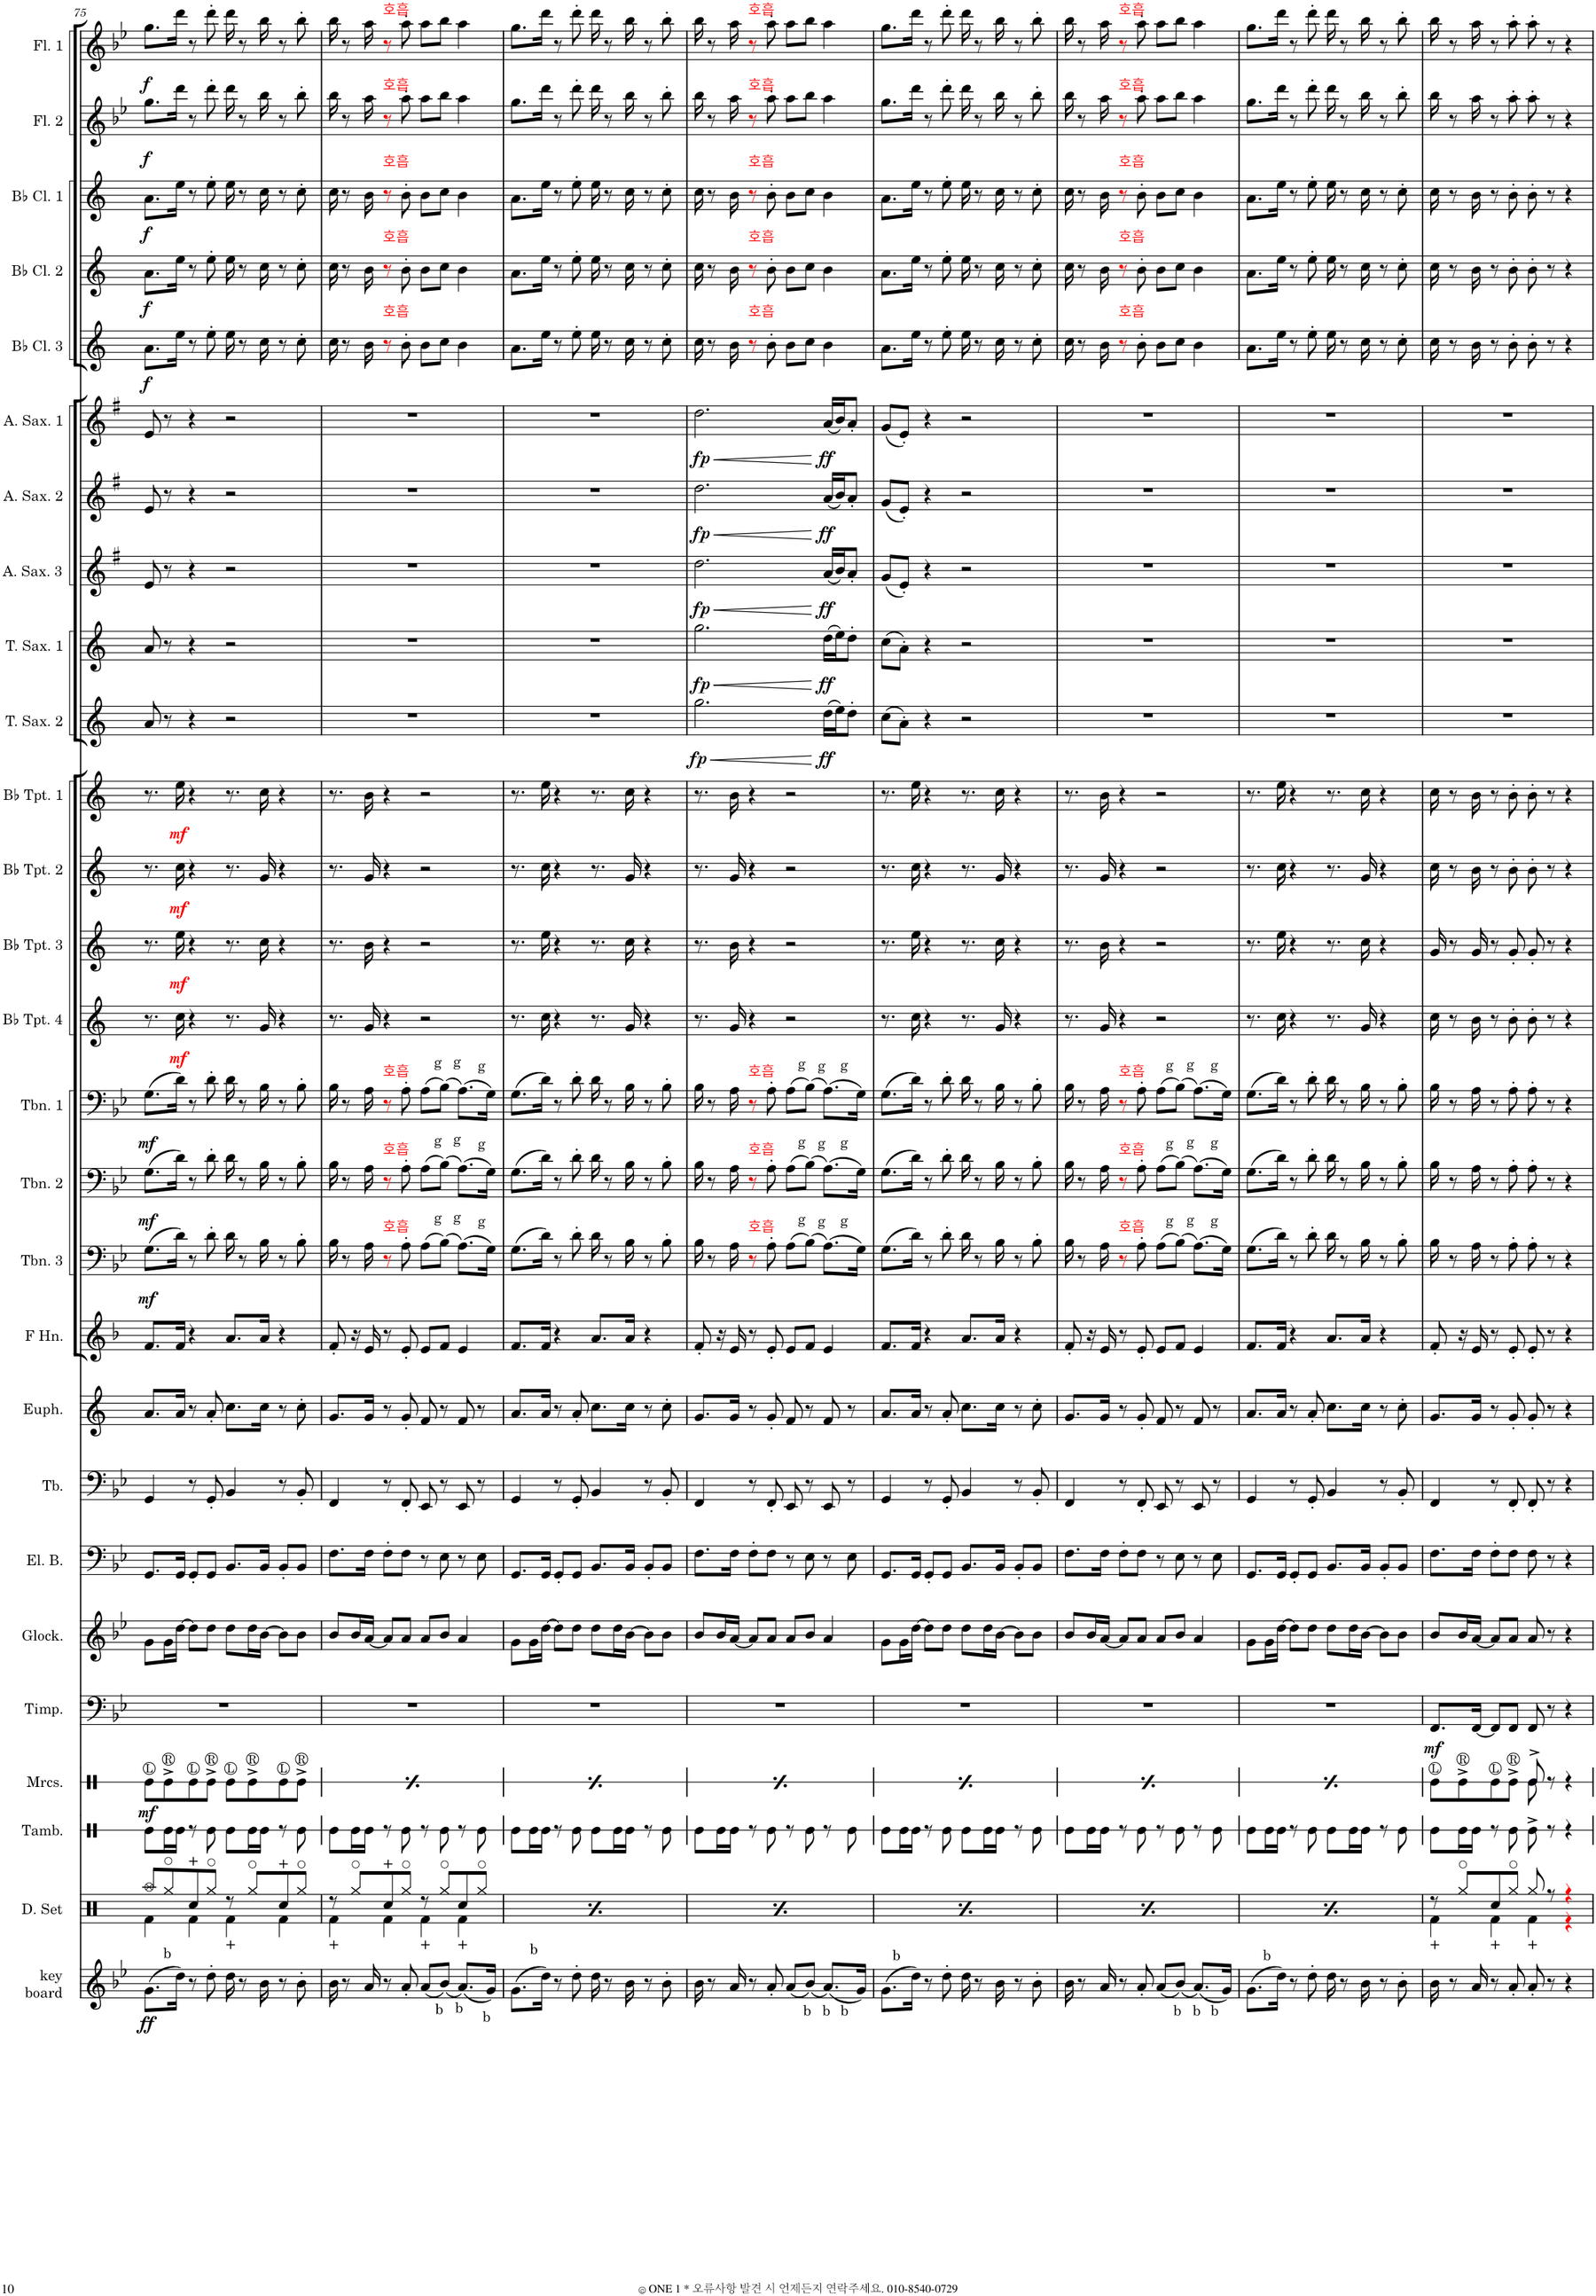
**kern	**dynam	**kern	**kern	**kern	**dynam	**kern	**dynam	**kern	**kern	**kern	**kern	**kern	**kern	**kern	**dynam	**kern	**dynam	**kern	**dynam	**kern	**dynam	**kern	**dynam	**kern	**dynam	**kern	**dynam	**kern	**dynam	**kern	**dynam	**kern	**dynam	**kern	**dynam	**kern	**dynam	**kern	**dynam	**kern	**dynam	**kern	**dynam	**kern	**dynam	**kern	**dynam
*part28	*part28	*part27	*part26	*part25	*part25	*part24	*part24	*part23	*part22	*part21	*part20	*part19	*part18	*part17	*part17	*part16	*part16	*part15	*part15	*part14	*part14	*part13	*part13	*part12	*part12	*part11	*part11	*part10	*part10	*part9	*part9	*part8	*part8	*part7	*part7	*part6	*part6	*part5	*part5	*part4	*part4	*part3	*part3	*part2	*part2	*part1	*part1
*staff28	*staff28	*staff27	*staff26	*staff25	*staff25	*staff24	*staff24	*staff23	*staff22	*staff21	*staff20	*staff19	*staff18	*staff17	*staff17	*staff16	*staff16	*staff15	*staff15	*staff14	*staff14	*staff13	*staff13	*staff12	*staff12	*staff11	*staff11	*staff10	*staff10	*staff9	*staff9	*staff8	*staff8	*staff7	*staff7	*staff6	*staff6	*staff5	*staff5	*staff4	*staff4	*staff3	*staff3	*staff2	*staff2	*staff1	*staff1
*I"키보드 (Synth.&amp; strings)	*	*I"드럼세트	*I"탬버린	*I"마라카스	*	*I"팀파니(in F,G,D)	*	*I"글로켄슈필	*I"베이스(타브)	*I"일렉트릭 베이스	*I"튜바 (표준기보)	*I"유포늄	*I"F 호른	*I"트롬본 3	*	*I"트롬본  2	*	*I"트롬본  1	*	*I"Bb 트럼펫 4	*	*I"Bb 트럼펫 3	*	*I"Bb 트럼펫 2	*	*I"Bb 트럼펫 1	*	*I"테너 색소폰 2	*	*I"테너 색소폰 1	*	*I"알토 색소폰 3	*	*I"알토 색소폰 2	*	*I"알토 색소폰 1	*	*I"Bb 클라리넷 3	*	*I"Bb 클라리넷 2	*	*I"Bb 클라리넷 1	*	*I"플루트 2	*	*I"플루트 1	*
!!LO:PB:g=z
*clefG2	*	*clefX	*clefX	*clefX	*	*clefF4	*	*clefG2	*	*clefF4	*clefF4	*clefG2	*clefG2	*clefF4	*	*clefF4	*	*clefF4	*	*clefG2	*	*clefG2	*	*clefG2	*	*clefG2	*	*clefG2	*	*clefG2	*	*clefG2	*	*clefG2	*	*clefG2	*	*clefG2	*	*clefG2	*	*clefG2	*	*clefG2	*	*clefG2	*
*	*	*	*	*	*	*	*	*Trd-14c-24	*Trd7c12	*Trd7c12	*	*Trd8c14	*Trd4c7	*	*	*	*	*	*	*Trd1c2	*	*Trd1c2	*	*Trd1c2	*	*Trd1c2	*	*Trd8c14	*	*Trd8c14	*	*Trd5c9	*	*Trd5c9	*	*Trd5c9	*	*Trd1c2	*	*Trd1c2	*	*Trd1c2	*	*	*	*	*
*k[b-e-]	*	*k[b-e-]	*k[]	*k[]	*	*k[b-e-]	*	*k[b-e-]	*k[b-e-]	*k[b-e-]	*k[b-e-]	*k[]	*k[b-]	*k[b-e-]	*	*k[b-e-]	*	*k[b-e-]	*	*k[]	*	*k[]	*	*k[]	*	*k[]	*	*k[]	*	*k[]	*	*k[f#]	*	*k[f#]	*	*k[f#]	*	*k[]	*	*k[]	*	*k[]	*	*k[b-e-]	*	*k[b-e-]	*
*M4/4	*	*M4/4	*M4/4	*M4/4	*	*M4/4	*	*M4/4	*M4/4	*M4/4	*M4/4	*M4/4	*M4/4	*M4/4	*	*M4/4	*	*M4/4	*	*M4/4	*	*M4/4	*	*M4/4	*	*M4/4	*	*M4/4	*	*M4/4	*	*M4/4	*	*M4/4	*	*M4/4	*	*M4/4	*	*M4/4	*	*M4/4	*	*M4/4	*	*M4/4	*
=75	=75	=75	=75	=75	=75	=75	=75	=75	=75	=75	=75	=75	=75	=75	=75	=75	=75	=75	=75	=75	=75	=75	=75	=75	=75	=75	=75	=75	=75	=75	=75	=75	=75	=75	=75	=75	=75	=75	=75	=75	=75	=75	=75	=75	=75	=75	=75
*	*	*^	*	*	*	*	*	*	*	*	*	*	*	*	*	*	*	*	*	*	*	*	*	*	*	*	*	*	*	*	*	*	*	*	*	*	*	*	*	*	*	*	*	*	*	*	*
!LO:TX:a:t=b	!	!	!	!	!	!	!	!	!	!	!	!	!	!	!	!	!	!	!	!	!	!	!	!	!	!	!	!	!	!	!	!	!	!	!	!	!	!	!	!	!	!	!	!	!	!	!	!
!	!LO:DY:b	!	!	!	!	!LO:DY:b	!	!	!	!	!	!	!	!	!	!LO:DY:b	!	!LO:DY:b	!	!LO:DY:b	!	!	!	!	!	!	!	!	!	!	!	!	!	!	!	!	!	!	!	!LO:DY:b	!	!LO:DY:b	!	!LO:DY:b	!	!LO:DY:b	!	!LO:DY:b
(8.g\L	ff	8Raa/L	4Rf\	8Re\L	8Re\L	mf	1r	.	8g\L	8.GG\L	8.GG/L	4GG/	8.a/L	8.f/L	(8.G\L	mf	(8.G\L	mf	(8.G\L	mf	8.r	.	8.r	.	8.r	.	8.r	.	8a/	.	8a/	.	8e/	.	8e/	.	8e/	.	8.a\L	f	8.a\L	f	8.a\L	f	8.gg\L	f	8.gg\L	f
.	.	8Rgg/	.	16Re\L	8Re^\	.	.	.	16g\L	.	.	.	.	.	.	.	.	.	.	.	.	.	.	.	.	.	.	.	8r	.	8r	.	8r	.	8r	.	8r	.	.	.	.	.	.	.	.	.	.	.
!	!	!	!	!	!	!	!	!	!	!	!	!	!	!	!	!	!	!	!	!	!	!LO:DY:b	!	!LO:DY:b	!	!LO:DY:b	!	!LO:DY:b	!	!	!	!	!	!	!	!	!	!	!	!	!	!	!	!	!	!	!	!
16dd\Jk)	.	.	.	16Re\JJ	.	.	.	.	[16dd\JJ	16GG\Jk	16GG/Jk	.	16a/Jk	16f/Jk	16d\Jk)	.	16d\Jk)	.	16d\Jk)	.	16cc\	mf	16ee\	mf	16cc\	mf	16ee\	mf	.	.	.	.	.	.	.	.	.	.	16ee\Jk	.	16ee\Jk	.	16ee\Jk	.	16ddd\Jk	.	16ddd\Jk	.
8r	.	8Rcc/	4Rf\	8r	8Re\	.	.	.	8dd\L]	8GG'\L	8GG'/L	8r	8r	4r	8r	.	8r	.	8r	.	4r	.	4r	.	4r	.	4r	.	4r	.	4r	.	4r	.	4r	.	4r	.	8r	.	8r	.	8r	.	8r	.	8r	.
8dd'\	.	8Rgg/J	.	8Re\	8Re^\J	.	.	.	8dd\J	8GG\J	8GG/J	8GG'/	8a'/	.	8d'\	.	8d'\	.	8d'\	.	.	.	.	.	.	.	.	.	.	.	.	.	.	.	.	.	.	.	8ee'\	.	8ee'\	.	8ee'\	.	8ddd'\	.	8ddd'\	.
16dd\	.	8r	4Rf\	8Re\L	8Re\L	.	.	.	8dd\L	8.BB-\L	8.BB-/L	4BB-/	8.cc\L	8.a/L	16d\	.	16d\	.	16d\	.	8.r	.	8.r	.	8.r	.	8.r	.	2r	.	2r	.	2r	.	2r	.	2r	.	16ee\	.	16ee\	.	16ee\	.	16ddd\	.	16ddd\	.
8r	.	.	.	.	.	.	.	.	.	.	.	.	.	.	8r	.	8r	.	8r	.	.	.	.	.	.	.	.	.	.	.	.	.	.	.	.	.	.	.	8r	.	8r	.	8r	.	8r	.	8r	.
.	.	8Rgg/L	.	16Re\L	8Re^\	.	.	.	16dd\L	.	.	.	.	.	.	.	.	.	.	.	.	.	.	.	.	.	.	.	.	.	.	.	.	.	.	.	.	.	.	.	.	.	.	.	.	.	.	.
16b-\	.	.	.	16Re\JJ	.	.	.	.	[16b-\JJ	16BB-\Jk	16BB-/Jk	.	16cc\Jk	16a/Jk	16B-\	.	16B-\	.	16B-\	.	16g/	.	16cc\	.	16g/	.	16cc\	.	.	.	.	.	.	.	.	.	.	.	16cc\	.	16cc\	.	16cc\	.	16bb-\	.	16bb-\	.
8r	.	8Rcc/	4Rf\	8r	8Re\	.	.	.	8b-\L]	8BB-'\L	8BB-'/L	8r	8r	4r	8r	.	8r	.	8r	.	4r	.	4r	.	4r	.	4r	.	.	.	.	.	.	.	.	.	.	.	8r	.	8r	.	8r	.	8r	.	8r	.
8b-'\	.	8Rgg/J	.	8Re\	8Re^\J	.	.	.	8b-\J	8BB-\J	8BB-/J	8BB-'/	8cc'\	.	8B-'\	.	8B-'\	.	8B-'\	.	.	.	.	.	.	.	.	.	.	.	.	.	.	.	.	.	.	.	8cc'\	.	8cc'\	.	8cc'\	.	8bb-'\	.	8bb-'\	.
=76	=76	=76	=76	=76	=76	=76	=76	=76	=76	=76	=76	=76	=76	=76	=76	=76	=76	=76	=76	=76	=76	=76	=76	=76	=76	=76	=76	=76	=76	=76	=76	=76	=76	=76	=76	=76	=76	=76	=76	=76	=76	=76	=76	=76	=76	=76	=76	=76
!	!	!	!	!	!	!LO:DY:b	!	!	!	!	!	!	!	!	!	!	!	!	!	!	!	!	!	!	!	!	!	!	!	!	!	!	!	!	!	!	!	!	!	!	!	!	!	!	!	!	!	!
16b-\	.	8r	4Rf\	8Re\L	8Re\L	mf	1r	.	8b-/L	8.F\L	8.F\L	4FF/	8.g/L	8f'/	16B-\	.	16B-\	.	16B-\	.	8.r	.	8.r	.	8.r	.	8.r	.	1r	.	1r	.	1r	.	1r	.	1r	.	16cc\	.	16cc\	.	16cc\	.	16bb-\	.	16bb-\	.
8r	.	.	.	.	.	.	.	.	.	.	.	.	.	.	8r	.	8r	.	8r	.	.	.	.	.	.	.	.	.	.	.	.	.	.	.	.	.	.	.	8r	.	8r	.	8r	.	8r	.	8r	.
.	.	8Rgg/L	.	16Re\L	8Re^\	.	.	.	16b-/L	.	.	.	.	16r	.	.	.	.	.	.	.	.	.	.	.	.	.	.	.	.	.	.	.	.	.	.	.	.	.	.	.	.	.	.	.	.	.	.
16a/	.	.	.	16Re\JJ	.	.	.	.	[16a/JJ	16F\Jk	16F\Jk	.	16g/Jk	16e/	16A\	.	16A\	.	16A\	.	16g/	.	16b\	.	16g/	.	16b\	.	.	.	.	.	.	.	.	.	.	.	16b\	.	16b\	.	16b\	.	16aa\	.	16aa\	.
!	!	!	!	!	!	!	!	!	!	!	!	!	!	!	!	!	!	!	!	!	!	!	!	!	!	!	!	!	!	!	!	!	!	!	!	!	!	!	!	!	!	!	!	!	!	!	!LO:TX:a:color=#FF0000:t=호흡	!
!	!	!	!	!	!	!	!	!	!	!	!	!	!	!	!	!	!	!	!	!	!	!	!	!	!	!	!	!	!	!	!	!	!	!	!	!	!	!	!	!	!	!	!	!	!LO:TX:a:color=#FF0000:t=호흡	!	!	!
!	!	!	!	!	!	!	!	!	!	!	!	!	!	!	!	!	!	!	!	!	!	!	!	!	!	!	!	!	!	!	!	!	!	!	!	!	!	!	!	!	!	!	!LO:TX:a:color=#FF0000:t=호흡	!	!	!	!	!
!	!	!	!	!	!	!	!	!	!	!	!	!	!	!	!	!	!	!	!	!	!	!	!	!	!	!	!	!	!	!	!	!	!	!	!	!	!	!	!	!	!LO:TX:a:color=#FF0000:t=호흡	!	!	!	!	!	!	!
!	!	!	!	!	!	!	!	!	!	!	!	!	!	!	!	!	!	!	!	!	!	!	!	!	!	!	!	!	!	!	!	!	!	!	!	!	!	!	!LO:TX:a:color=#FF0000:t=호흡	!	!	!	!	!	!	!	!	!
!	!	!	!	!	!	!	!	!	!	!	!	!	!	!	!	!	!	!	!LO:TX:a:color=#FF0000:t=호흡	!	!	!	!	!	!	!	!	!	!	!	!	!	!	!	!	!	!	!	!	!	!	!	!	!	!	!	!	!
!	!	!	!	!	!	!	!	!	!	!	!	!	!	!	!	!	!LO:TX:a:color=#FF0000:t=호흡	!	!	!	!	!	!	!	!	!	!	!	!	!	!	!	!	!	!	!	!	!	!	!	!	!	!	!	!	!	!	!
!	!	!	!	!	!	!	!	!	!	!	!	!	!	!	!LO:TX:a:color=#FF0000:t=호흡	!	!	!	!	!	!	!	!	!	!	!	!	!	!	!	!	!	!	!	!	!	!	!	!	!	!	!	!	!	!	!	!	!
8r	.	8Rcc/	4Rf\	8r	8Re\	.	.	.	8a/L]	8F'\L	8F'\L	8r	8r	8r	8r	.	8r	.	8r	.	4r	.	4r	.	4r	.	4r	.	.	.	.	.	.	.	.	.	.	.	8r	.	8r	.	8r	.	8r	.	8r	.
8a'/	.	8Rgg/J	.	8Re\	8Re^\J	.	.	.	8a/J	8F\J	8F\J	8FF'/	8g'/	8e'/	8A'\	.	8A'\	.	8A'\	.	.	.	.	.	.	.	.	.	.	.	.	.	.	.	.	.	.	.	8b'\	.	8b'\	.	8b'\	.	8aa'\	.	8aa'\	.
!	!	!	!	!	!	!	!	!	!	!	!	!	!	!	!	!	!	!	!LO:TX:a:t=g	!	!	!	!	!	!	!	!	!	!	!	!	!	!	!	!	!	!	!	!	!	!	!	!	!	!	!	!	!
!	!	!	!	!	!	!	!	!	!	!	!	!	!	!	!	!	!LO:TX:a:t=g	!	!	!	!	!	!	!	!	!	!	!	!	!	!	!	!	!	!	!	!	!	!	!	!	!	!	!	!	!	!	!
!	!	!	!	!	!	!	!	!	!	!	!	!	!	!	!LO:TX:a:t=g	!	!	!	!	!	!	!	!	!	!	!	!	!	!	!	!	!	!	!	!	!	!	!	!	!	!	!	!	!	!	!	!	!
!LO:TX:b:t=b	!	!	!	!	!	!	!	!	!	!	!	!	!	!	!	!	!	!	!	!	!	!	!	!	!	!	!	!	!	!	!	!	!	!	!	!	!	!	!	!	!	!	!	!	!	!	!	!
(8a/L	.	8r	4Rf\	8r	8Re\L	.	.	.	8a/L	8r	8r	8EE-/	8f/	8e/L	(8A\L	.	(8A\L	.	(8A\L	.	2r	.	2r	.	2r	.	2r	.	.	.	.	.	.	.	.	.	.	.	8b\L	.	8b\L	.	8b\L	.	8aa\L	.	8aa\L	.
!	!	!	!	!	!	!	!	!	!	!	!	!	!	!	!	!	!	!	!LO:TX:a:t=g	!	!	!	!	!	!	!	!	!	!	!	!	!	!	!	!	!	!	!	!	!	!	!	!	!	!	!	!	!
!	!	!	!	!	!	!	!	!	!	!	!	!	!	!	!	!	!LO:TX:a:t=g	!	!	!	!	!	!	!	!	!	!	!	!	!	!	!	!	!	!	!	!	!	!	!	!	!	!	!	!	!	!	!
!	!	!	!	!	!	!	!	!	!	!	!	!	!	!	!LO:TX:a:t=g	!	!	!	!	!	!	!	!	!	!	!	!	!	!	!	!	!	!	!	!	!	!	!	!	!	!	!	!	!	!	!	!	!
!LO:TX:b:t=b	!	!	!	!	!	!	!	!	!	!	!	!	!	!	!	!	!	!	!	!	!	!	!	!	!	!	!	!	!	!	!	!	!	!	!	!	!	!	!	!	!	!	!	!	!	!	!	!
(8b-/J)	.	8Rgg/L	.	8Re\	8Re^\	.	.	.	8b-/J	8E-	8E-\	8r	8r	8f/J	(8B-\J)	.	(8B-\J)	.	(8B-\J)	.	.	.	.	.	.	.	.	.	.	.	.	.	.	.	.	.	.	.	8cc\J	.	8cc\J	.	8cc\J	.	8bb-\J	.	8bb-\J	.
!	!	!	!	!	!	!	!	!	!	!	!	!	!	!	!	!	!	!	!LO:TX:a:t=g	!	!	!	!	!	!	!	!	!	!	!	!	!	!	!	!	!	!	!	!	!	!	!	!	!	!	!	!	!
!	!	!	!	!	!	!	!	!	!	!	!	!	!	!	!	!	!LO:TX:a:t=g	!	!	!	!	!	!	!	!	!	!	!	!	!	!	!	!	!	!	!	!	!	!	!	!	!	!	!	!	!	!	!
!	!	!	!	!	!	!	!	!	!	!	!	!	!	!	!LO:TX:a:t=g	!	!	!	!	!	!	!	!	!	!	!	!	!	!	!	!	!	!	!	!	!	!	!	!	!	!	!	!	!	!	!	!	!
!LO:TX:b:t=b	!	!	!	!	!	!	!	!	!	!	!	!	!	!	!	!	!	!	!	!	!	!	!	!	!	!	!	!	!	!	!	!	!	!	!	!	!	!	!	!	!	!	!	!	!	!	!	!
(8.a/L)	.	8Rcc/	4Rf\	8r	8Re\	.	.	.	4a/	8r	8r	8EE-/	8f/	4e/	(8.A\L)	.	(8.A\L)	.	(8.A\L)	.	.	.	.	.	.	.	.	.	.	.	.	.	.	.	.	.	.	.	4b\	.	4b\	.	4b\	.	4aa\	.	4aa\	.
.	.	8Rgg/J	.	8Re\	8Re^\J	.	.	.	.	8E-	8E-\	8r	8r	.	.	.	.	.	.	.	.	.	.	.	.	.	.	.	.	.	.	.	.	.	.	.	.	.	.	.	.	.	.	.	.	.	.	.
16g/Jk)	.	.	.	.	.	.	.	.	.	.	.	.	.	.	16G\Jk)	.	16G\Jk)	.	16G\Jk)	.	.	.	.	.	.	.	.	.	.	.	.	.	.	.	.	.	.	.	.	.	.	.	.	.	.	.	.	.
=77	=77	=77	=77	=77	=77	=77	=77	=77	=77	=77	=77	=77	=77	=77	=77	=77	=77	=77	=77	=77	=77	=77	=77	=77	=77	=77	=77	=77	=77	=77	=77	=77	=77	=77	=77	=77	=77	=77	=77	=77	=77	=77	=77	=77	=77	=77	=77	=77
!LO:TX:a:t=b	!	!	!	!	!	!	!	!	!	!	!	!	!	!	!	!	!	!	!	!	!	!	!	!	!	!	!	!	!	!	!	!	!	!	!	!	!	!	!	!	!	!	!	!	!	!	!	!
!	!	!	!	!	!	!LO:DY:b	!	!	!	!	!	!	!	!	!	!	!	!	!	!	!	!	!	!	!	!	!	!	!	!	!	!	!	!	!	!	!	!	!	!	!	!	!	!	!	!	!	!
(8.g\L	.	8r	4Rf\	8Re\L	8Re\L	mf	1r	.	8g\L	8.GG\L	8.GG/L	4GG/	8.a/L	8.f/L	(8.G\L	.	(8.G\L	.	(8.G\L	.	8.r	.	8.r	.	8.r	.	8.r	.	1r	.	1r	.	1r	.	1r	.	1r	.	8.a\L	.	8.a\L	.	8.a\L	.	8.gg\L	.	8.gg\L	.
.	.	8Rgg/L	.	16Re\L	8Re^\	.	.	.	16g\L	.	.	.	.	.	.	.	.	.	.	.	.	.	.	.	.	.	.	.	.	.	.	.	.	.	.	.	.	.	.	.	.	.	.	.	.	.	.	.
16dd\Jk)	.	.	.	16Re\JJ	.	.	.	.	[16dd\JJ	16GG\Jk	16GG/Jk	.	16a/Jk	16f/Jk	16d\Jk)	.	16d\Jk)	.	16d\Jk)	.	16cc\	.	16ee\	.	16cc\	.	16ee\	.	.	.	.	.	.	.	.	.	.	.	16ee\Jk	.	16ee\Jk	.	16ee\Jk	.	16ddd\Jk	.	16ddd\Jk	.
8r	.	8Rcc/	4Rf\	8r	8Re\	.	.	.	8dd\L]	8GG'\L	8GG'/L	8r	8r	4r	8r	.	8r	.	8r	.	4r	.	4r	.	4r	.	4r	.	.	.	.	.	.	.	.	.	.	.	8r	.	8r	.	8r	.	8r	.	8r	.
8dd'\	.	8Rgg/J	.	8Re\	8Re^\J	.	.	.	8dd\J	8GG\J	8GG/J	8GG'/	8a'/	.	8d'\	.	8d'\	.	8d'\	.	.	.	.	.	.	.	.	.	.	.	.	.	.	.	.	.	.	.	8ee'\	.	8ee'\	.	8ee'\	.	8ddd'\	.	8ddd'\	.
16dd\	.	8r	4Rf\	8Re\L	8Re\L	.	.	.	8dd\L	8.BB-\L	8.BB-/L	4BB-/	8.cc\L	8.a/L	16d\	.	16d\	.	16d\	.	8.r	.	8.r	.	8.r	.	8.r	.	.	.	.	.	.	.	.	.	.	.	16ee\	.	16ee\	.	16ee\	.	16ddd\	.	16ddd\	.
8r	.	.	.	.	.	.	.	.	.	.	.	.	.	.	8r	.	8r	.	8r	.	.	.	.	.	.	.	.	.	.	.	.	.	.	.	.	.	.	.	8r	.	8r	.	8r	.	8r	.	8r	.
.	.	8Rgg/L	.	16Re\L	8Re^\	.	.	.	16dd\L	.	.	.	.	.	.	.	.	.	.	.	.	.	.	.	.	.	.	.	.	.	.	.	.	.	.	.	.	.	.	.	.	.	.	.	.	.	.	.
16b-\	.	.	.	16Re\JJ	.	.	.	.	[16b-\JJ	16BB-\Jk	16BB-/Jk	.	16cc\Jk	16a/Jk	16B-\	.	16B-\	.	16B-\	.	16g/	.	16cc\	.	16g/	.	16cc\	.	.	.	.	.	.	.	.	.	.	.	16cc\	.	16cc\	.	16cc\	.	16bb-\	.	16bb-\	.
8r	.	8Rcc/	4Rf\	8r	8Re\	.	.	.	8b-\L]	8BB-'\L	8BB-'/L	8r	8r	4r	8r	.	8r	.	8r	.	4r	.	4r	.	4r	.	4r	.	.	.	.	.	.	.	.	.	.	.	8r	.	8r	.	8r	.	8r	.	8r	.
8b-'\	.	8Rgg/J	.	8Re\	8Re^\J	.	.	.	8b-\J	8BB-\J	8BB-/J	8BB-'/	8cc'\	.	8B-'\	.	8B-'\	.	8B-'\	.	.	.	.	.	.	.	.	.	.	.	.	.	.	.	.	.	.	.	8cc'\	.	8cc'\	.	8cc'\	.	8bb-'\	.	8bb-'\	.
=78	=78	=78	=78	=78	=78	=78	=78	=78	=78	=78	=78	=78	=78	=78	=78	=78	=78	=78	=78	=78	=78	=78	=78	=78	=78	=78	=78	=78	=78	=78	=78	=78	=78	=78	=78	=78	=78	=78	=78	=78	=78	=78	=78	=78	=78	=78	=78	=78
!	!	!	!	!	!	!LO:DY:b	!	!	!	!	!	!	!	!	!	!	!	!	!	!	!	!	!	!	!	!	!	!	!	!LO:HP:b	!	!LO:HP:b	!	!LO:HP:b	!	!LO:HP:b	!	!LO:HP:b	!	!	!	!	!	!	!	!	!	!
!	!	!	!	!	!	!	!	!	!	!	!	!	!	!	!	!	!	!	!	!	!	!	!	!	!	!	!	!	!	!LO:DY:n=1:b	!	!LO:DY:n=1:b	!	!LO:DY:n=1:b	!	!LO:DY:n=1:b	!	!LO:DY:n=1:b	!	!	!	!	!	!	!	!	!	!
16b-\	.	8r	4Rf\	8Re\L	8Re\L	mf	1r	.	8b-/L	8.F\L	8.F\L	4FF/	8.g/L	8f'/	16B-\	.	16B-\	.	16B-\	.	8.r	.	8.r	.	8.r	.	8.r	.	2.gg\	< fp	2.gg\	< fp	2.dd\	< fp	2.dd\	< fp	2.dd\	< fp	16cc\	.	16cc\	.	16cc\	.	16bb-\	.	16bb-\	.
8r	.	.	.	.	.	.	.	.	.	.	.	.	.	.	8r	.	8r	.	8r	.	.	.	.	.	.	.	.	.	.	.	.	.	.	.	.	.	.	.	8r	.	8r	.	8r	.	8r	.	8r	.
.	.	8Rgg/L	.	16Re\L	8Re^\	.	.	.	16b-/L	.	.	.	.	16r	.	.	.	.	.	.	.	.	.	.	.	.	.	.	.	.	.	.	.	.	.	.	.	.	.	.	.	.	.	.	.	.	.	.
16a/	.	.	.	16Re\JJ	.	.	.	.	[16a/JJ	16F\Jk	16F\Jk	.	16g/Jk	16e/	16A\	.	16A\	.	16A\	.	16g/	.	16b\	.	16g/	.	16b\	.	.	.	.	.	.	.	.	.	.	.	16b\	.	16b\	.	16b\	.	16aa\	.	16aa\	.
!	!	!	!	!	!	!	!	!	!	!	!	!	!	!	!	!	!	!	!	!	!	!	!	!	!	!	!	!	!	!	!	!	!	!	!	!	!	!	!	!	!	!	!	!	!	!	!LO:TX:a:color=#FF0000:t=호흡	!
!	!	!	!	!	!	!	!	!	!	!	!	!	!	!	!	!	!	!	!	!	!	!	!	!	!	!	!	!	!	!	!	!	!	!	!	!	!	!	!	!	!	!	!	!	!LO:TX:a:color=#FF0000:t=호흡	!	!	!
!	!	!	!	!	!	!	!	!	!	!	!	!	!	!	!	!	!	!	!	!	!	!	!	!	!	!	!	!	!	!	!	!	!	!	!	!	!	!	!	!	!	!	!LO:TX:a:color=#FF0000:t=호흡	!	!	!	!	!
!	!	!	!	!	!	!	!	!	!	!	!	!	!	!	!	!	!	!	!	!	!	!	!	!	!	!	!	!	!	!	!	!	!	!	!	!	!	!	!	!	!LO:TX:a:color=#FF0000:t=호흡	!	!	!	!	!	!	!
!	!	!	!	!	!	!	!	!	!	!	!	!	!	!	!	!	!	!	!	!	!	!	!	!	!	!	!	!	!	!	!	!	!	!	!	!	!	!	!LO:TX:a:color=#FF0000:t=호흡	!	!	!	!	!	!	!	!	!
!	!	!	!	!	!	!	!	!	!	!	!	!	!	!	!	!	!	!	!LO:TX:a:color=#FF0000:t=호흡	!	!	!	!	!	!	!	!	!	!	!	!	!	!	!	!	!	!	!	!	!	!	!	!	!	!	!	!	!
!	!	!	!	!	!	!	!	!	!	!	!	!	!	!	!	!	!LO:TX:a:color=#FF0000:t=호흡	!	!	!	!	!	!	!	!	!	!	!	!	!	!	!	!	!	!	!	!	!	!	!	!	!	!	!	!	!	!	!
!	!	!	!	!	!	!	!	!	!	!	!	!	!	!	!LO:TX:a:color=#FF0000:t=호흡	!	!	!	!	!	!	!	!	!	!	!	!	!	!	!	!	!	!	!	!	!	!	!	!	!	!	!	!	!	!	!	!	!
8r	.	8Rcc/	4Rf\	8r	8Re\	.	.	.	8a/L]	8F'\L	8F'\L	8r	8r	8r	8r	.	8r	.	8r	.	4r	.	4r	.	4r	.	4r	.	.	.	.	.	.	.	.	.	.	.	8r	.	8r	.	8r	.	8r	.	8r	.
8a'/	.	8Rgg/J	.	8Re\	8Re^\J	.	.	.	8a/J	8F\J	8F\J	8FF'/	8g'/	8e'/	8A'\	.	8A'\	.	8A'\	.	.	.	.	.	.	.	.	.	.	.	.	.	.	.	.	.	.	.	8b'\	.	8b'\	.	8b'\	.	8aa'\	.	8aa'\	.
!	!	!	!	!	!	!	!	!	!	!	!	!	!	!	!	!	!	!	!LO:TX:a:t=g	!	!	!	!	!	!	!	!	!	!	!	!	!	!	!	!	!	!	!	!	!	!	!	!	!	!	!	!	!
!	!	!	!	!	!	!	!	!	!	!	!	!	!	!	!	!	!LO:TX:a:t=g	!	!	!	!	!	!	!	!	!	!	!	!	!	!	!	!	!	!	!	!	!	!	!	!	!	!	!	!	!	!	!
!	!	!	!	!	!	!	!	!	!	!	!	!	!	!	!LO:TX:a:t=g	!	!	!	!	!	!	!	!	!	!	!	!	!	!	!	!	!	!	!	!	!	!	!	!	!	!	!	!	!	!	!	!	!
!LO:TX:b:t=b	!	!	!	!	!	!	!	!	!	!	!	!	!	!	!	!	!	!	!	!	!	!	!	!	!	!	!	!	!	!	!	!	!	!	!	!	!	!	!	!	!	!	!	!	!	!	!	!
(8a/L	.	8r	4Rf\	8r	8Re\L	.	.	.	8a/L	8r	8r	8EE-/	8f/	8e/L	(8A\L	.	(8A\L	.	(8A\L	.	2r	.	2r	.	2r	.	2r	.	.	.	.	.	.	.	.	.	.	.	8b\L	.	8b\L	.	8b\L	.	8aa\L	.	8aa\L	.
!	!	!	!	!	!	!	!	!	!	!	!	!	!	!	!	!	!	!	!LO:TX:a:t=g	!	!	!	!	!	!	!	!	!	!	!	!	!	!	!	!	!	!	!	!	!	!	!	!	!	!	!	!	!
!	!	!	!	!	!	!	!	!	!	!	!	!	!	!	!	!	!LO:TX:a:t=g	!	!	!	!	!	!	!	!	!	!	!	!	!	!	!	!	!	!	!	!	!	!	!	!	!	!	!	!	!	!	!
!	!	!	!	!	!	!	!	!	!	!	!	!	!	!	!LO:TX:a:t=g	!	!	!	!	!	!	!	!	!	!	!	!	!	!	!	!	!	!	!	!	!	!	!	!	!	!	!	!	!	!	!	!	!
!LO:TX:b:t=b	!	!	!	!	!	!	!	!	!	!	!	!	!	!	!	!	!	!	!	!	!	!	!	!	!	!	!	!	!	!	!	!	!	!	!	!	!	!	!	!	!	!	!	!	!	!	!	!
(8b-/J)	.	8Rgg/L	.	8Re\	8Re^\	.	.	.	8b-/J	8E-	8E-\	8r	8r	8f/J	(8B-\J)	.	(8B-\J)	.	(8B-\J)	.	.	.	.	.	.	.	.	.	.	.	.	.	.	.	.	.	.	.	8cc\J	.	8cc\J	.	8cc\J	.	8bb-\J	.	8bb-\J	.
!	!	!	!	!	!	!	!	!	!	!	!	!	!	!	!	!	!	!	!LO:TX:a:t=g	!	!	!	!	!	!	!	!	!	!	!	!	!	!	!	!	!	!	!	!	!	!	!	!	!	!	!	!	!
!	!	!	!	!	!	!	!	!	!	!	!	!	!	!	!	!	!LO:TX:a:t=g	!	!	!	!	!	!	!	!	!	!	!	!	!	!	!	!	!	!	!	!	!	!	!	!	!	!	!	!	!	!	!
!	!	!	!	!	!	!	!	!	!	!	!	!	!	!	!LO:TX:a:t=g	!	!	!	!	!	!	!	!	!	!	!	!	!	!	!	!	!	!	!	!	!	!	!	!	!	!	!	!	!	!	!	!	!
!LO:TX:b:t=b	!	!	!	!	!	!	!	!	!	!	!	!	!	!	!	!	!	!	!	!	!	!	!	!	!	!	!	!	!	!	!	!	!	!	!	!	!	!	!	!	!	!	!	!	!	!	!	!
!	!	!	!	!	!	!	!	!	!	!	!	!	!	!	!	!	!	!	!	!	!	!	!	!	!	!	!	!	!	!LO:DY:n=2:b	!	!LO:DY:n=2:b	!	!LO:DY:n=2:b	!	!LO:DY:n=2:b	!	!LO:DY:n=2:b	!	!	!	!	!	!	!	!	!	!
(8.a/L)	.	8Rcc/	4Rf\	8r	8Re\	.	.	.	4a/	8r	8r	8EE-/	8f/	4e/	(8.A\L)	.	(8.A\L)	.	(8.A\L)	.	.	.	.	.	.	.	.	.	(16dd\LL	[ ff	(16dd\LL	[ ff	(16a/LL	[ ff	(16a/LL	[ ff	(16a/LL	[ ff	4b\	.	4b\	.	4b\	.	4aa\	.	4aa\	.
.	.	.	.	.	.	.	.	.	.	.	.	.	.	.	.	.	.	.	.	.	.	.	.	.	.	.	.	.	16ee\J)	.	16ee\J)	.	16b/J)	.	16b/J)	.	16b/J)	.	.	.	.	.	.	.	.	.	.	.
.	.	8Rgg/J	.	8Re\	8Re^\J	.	.	.	.	8E-	8E-\	8r	8r	.	.	.	.	.	.	.	.	.	.	.	.	.	.	.	8dd'\J	.	8dd'\J	.	8a'/J	.	8a'/J	.	8a'/J	.	.	.	.	.	.	.	.	.	.	.
16g/Jk)	.	.	.	.	.	.	.	.	.	.	.	.	.	.	16G\Jk)	.	16G\Jk)	.	16G\Jk)	.	.	.	.	.	.	.	.	.	.	.	.	.	.	.	.	.	.	.	.	.	.	.	.	.	.	.	.	.
=79	=79	=79	=79	=79	=79	=79	=79	=79	=79	=79	=79	=79	=79	=79	=79	=79	=79	=79	=79	=79	=79	=79	=79	=79	=79	=79	=79	=79	=79	=79	=79	=79	=79	=79	=79	=79	=79	=79	=79	=79	=79	=79	=79	=79	=79	=79	=79	=79
!LO:TX:a:t=b	!	!	!	!	!	!	!	!	!	!	!	!	!	!	!	!	!	!	!	!	!	!	!	!	!	!	!	!	!	!	!	!	!	!	!	!	!	!	!	!	!	!	!	!	!	!	!	!
!	!	!	!	!	!	!LO:DY:b	!	!	!	!	!	!	!	!	!	!	!	!	!	!	!	!	!	!	!	!	!	!	!	!	!	!	!	!	!	!	!	!	!	!	!	!	!	!	!	!	!	!
(8.g\L	.	8r	4Rf\	8Re\L	8Re\L	mf	1r	.	8g\L	8.GG\L	8.GG/L	4GG/	8.a/L	8.f/L	(8.G\L	.	(8.G\L	.	(8.G\L	.	8.r	.	8.r	.	8.r	.	8.r	.	(8cc\L	.	(8cc\L	.	(8g/L	.	(8g/L	.	(8g/L	.	8.a\L	.	8.a\L	.	8.a\L	.	8.gg\L	.	8.gg\L	.
.	.	8Rgg/L	.	16Re\L	8Re^\	.	.	.	16g\L	.	.	.	.	.	.	.	.	.	.	.	.	.	.	.	.	.	.	.	8a'\J)	.	8a'\J)	.	8e'/J)	.	8e'/J)	.	8e'/J)	.	.	.	.	.	.	.	.	.	.	.
16dd\Jk)	.	.	.	16Re\JJ	.	.	.	.	[16dd\JJ	16GG\Jk	16GG/Jk	.	16a/Jk	16f/Jk	16d\Jk)	.	16d\Jk)	.	16d\Jk)	.	16cc\	.	16ee\	.	16cc\	.	16ee\	.	.	.	.	.	.	.	.	.	.	.	16ee\Jk	.	16ee\Jk	.	16ee\Jk	.	16ddd\Jk	.	16ddd\Jk	.
8r	.	8Rcc/	4Rf\	8r	8Re\	.	.	.	8dd\L]	8GG'\L	8GG'/L	8r	8r	4r	8r	.	8r	.	8r	.	4r	.	4r	.	4r	.	4r	.	4r	.	4r	.	4r	.	4r	.	4r	.	8r	.	8r	.	8r	.	8r	.	8r	.
8dd'\	.	8Rgg/J	.	8Re\	8Re^\J	.	.	.	8dd\J	8GG\J	8GG/J	8GG'/	8a'/	.	8d'\	.	8d'\	.	8d'\	.	.	.	.	.	.	.	.	.	.	.	.	.	.	.	.	.	.	.	8ee'\	.	8ee'\	.	8ee'\	.	8ddd'\	.	8ddd'\	.
16dd\	.	8r	4Rf\	8Re\L	8Re\L	.	.	.	8dd\L	8.BB-\L	8.BB-/L	4BB-/	8.cc\L	8.a/L	16d\	.	16d\	.	16d\	.	8.r	.	8.r	.	8.r	.	8.r	.	2r	.	2r	.	2r	.	2r	.	2r	.	16ee\	.	16ee\	.	16ee\	.	16ddd\	.	16ddd\	.
8r	.	.	.	.	.	.	.	.	.	.	.	.	.	.	8r	.	8r	.	8r	.	.	.	.	.	.	.	.	.	.	.	.	.	.	.	.	.	.	.	8r	.	8r	.	8r	.	8r	.	8r	.
.	.	8Rgg/L	.	16Re\L	8Re^\	.	.	.	16dd\L	.	.	.	.	.	.	.	.	.	.	.	.	.	.	.	.	.	.	.	.	.	.	.	.	.	.	.	.	.	.	.	.	.	.	.	.	.	.	.
16b-\	.	.	.	16Re\JJ	.	.	.	.	[16b-\JJ	16BB-\Jk	16BB-/Jk	.	16cc\Jk	16a/Jk	16B-\	.	16B-\	.	16B-\	.	16g/	.	16cc\	.	16g/	.	16cc\	.	.	.	.	.	.	.	.	.	.	.	16cc\	.	16cc\	.	16cc\	.	16bb-\	.	16bb-\	.
8r	.	8Rcc/	4Rf\	8r	8Re\	.	.	.	8b-\L]	8BB-'\L	8BB-'/L	8r	8r	4r	8r	.	8r	.	8r	.	4r	.	4r	.	4r	.	4r	.	.	.	.	.	.	.	.	.	.	.	8r	.	8r	.	8r	.	8r	.	8r	.
8b-'\	.	8Rgg/J	.	8Re\	8Re^\J	.	.	.	8b-\J	8BB-\J	8BB-/J	8BB-'/	8cc'\	.	8B-'\	.	8B-'\	.	8B-'\	.	.	.	.	.	.	.	.	.	.	.	.	.	.	.	.	.	.	.	8cc'\	.	8cc'\	.	8cc'\	.	8bb-'\	.	8bb-'\	.
=80	=80	=80	=80	=80	=80	=80	=80	=80	=80	=80	=80	=80	=80	=80	=80	=80	=80	=80	=80	=80	=80	=80	=80	=80	=80	=80	=80	=80	=80	=80	=80	=80	=80	=80	=80	=80	=80	=80	=80	=80	=80	=80	=80	=80	=80	=80	=80	=80
!	!	!	!	!	!	!LO:DY:b	!	!	!	!	!	!	!	!	!	!	!	!	!	!	!	!	!	!	!	!	!	!	!	!	!	!	!	!	!	!	!	!	!	!	!	!	!	!	!	!	!	!
16b-\	.	8r	4Rf\	8Re\L	8Re\L	mf	1r	.	8b-/L	8.F\L	8.F\L	4FF/	8.g/L	8f'/	16B-\	.	16B-\	.	16B-\	.	8.r	.	8.r	.	8.r	.	8.r	.	1r	.	1r	.	1r	.	1r	.	1r	.	16cc\	.	16cc\	.	16cc\	.	16bb-\	.	16bb-\	.
8r	.	.	.	.	.	.	.	.	.	.	.	.	.	.	8r	.	8r	.	8r	.	.	.	.	.	.	.	.	.	.	.	.	.	.	.	.	.	.	.	8r	.	8r	.	8r	.	8r	.	8r	.
.	.	8Rgg/L	.	16Re\L	8Re^\	.	.	.	16b-/L	.	.	.	.	16r	.	.	.	.	.	.	.	.	.	.	.	.	.	.	.	.	.	.	.	.	.	.	.	.	.	.	.	.	.	.	.	.	.	.
16a/	.	.	.	16Re\JJ	.	.	.	.	[16a/JJ	16F\Jk	16F\Jk	.	16g/Jk	16e/	16A\	.	16A\	.	16A\	.	16g/	.	16b\	.	16g/	.	16b\	.	.	.	.	.	.	.	.	.	.	.	16b\	.	16b\	.	16b\	.	16aa\	.	16aa\	.
!	!	!	!	!	!	!	!	!	!	!	!	!	!	!	!	!	!	!	!	!	!	!	!	!	!	!	!	!	!	!	!	!	!	!	!	!	!	!	!	!	!	!	!	!	!	!	!LO:TX:a:color=#FF0000:t=호흡	!
!	!	!	!	!	!	!	!	!	!	!	!	!	!	!	!	!	!	!	!	!	!	!	!	!	!	!	!	!	!	!	!	!	!	!	!	!	!	!	!	!	!	!	!	!	!LO:TX:a:color=#FF0000:t=호흡	!	!	!
!	!	!	!	!	!	!	!	!	!	!	!	!	!	!	!	!	!	!	!	!	!	!	!	!	!	!	!	!	!	!	!	!	!	!	!	!	!	!	!	!	!	!	!LO:TX:a:color=#FF0000:t=호흡	!	!	!	!	!
!	!	!	!	!	!	!	!	!	!	!	!	!	!	!	!	!	!	!	!	!	!	!	!	!	!	!	!	!	!	!	!	!	!	!	!	!	!	!	!	!	!LO:TX:a:color=#FF0000:t=호흡	!	!	!	!	!	!	!
!	!	!	!	!	!	!	!	!	!	!	!	!	!	!	!	!	!	!	!	!	!	!	!	!	!	!	!	!	!	!	!	!	!	!	!	!	!	!	!LO:TX:a:color=#FF0000:t=호흡	!	!	!	!	!	!	!	!	!
!	!	!	!	!	!	!	!	!	!	!	!	!	!	!	!	!	!	!	!LO:TX:a:color=#FF0000:t=호흡	!	!	!	!	!	!	!	!	!	!	!	!	!	!	!	!	!	!	!	!	!	!	!	!	!	!	!	!	!
!	!	!	!	!	!	!	!	!	!	!	!	!	!	!	!	!	!LO:TX:a:color=#FF0000:t=호흡	!	!	!	!	!	!	!	!	!	!	!	!	!	!	!	!	!	!	!	!	!	!	!	!	!	!	!	!	!	!	!
!	!	!	!	!	!	!	!	!	!	!	!	!	!	!	!LO:TX:a:color=#FF0000:t=호흡	!	!	!	!	!	!	!	!	!	!	!	!	!	!	!	!	!	!	!	!	!	!	!	!	!	!	!	!	!	!	!	!	!
8r	.	8Rcc/	4Rf\	8r	8Re\	.	.	.	8a/L]	8F'\L	8F'\L	8r	8r	8r	8r	.	8r	.	8r	.	4r	.	4r	.	4r	.	4r	.	.	.	.	.	.	.	.	.	.	.	8r	.	8r	.	8r	.	8r	.	8r	.
8a'/	.	8Rgg/J	.	8Re\	8Re^\J	.	.	.	8a/J	8F\J	8F\J	8FF'/	8g'/	8e'/	8A'\	.	8A'\	.	8A'\	.	.	.	.	.	.	.	.	.	.	.	.	.	.	.	.	.	.	.	8b'\	.	8b'\	.	8b'\	.	8aa'\	.	8aa'\	.
!	!	!	!	!	!	!	!	!	!	!	!	!	!	!	!	!	!	!	!LO:TX:a:t=g	!	!	!	!	!	!	!	!	!	!	!	!	!	!	!	!	!	!	!	!	!	!	!	!	!	!	!	!	!
!	!	!	!	!	!	!	!	!	!	!	!	!	!	!	!	!	!LO:TX:a:t=g	!	!	!	!	!	!	!	!	!	!	!	!	!	!	!	!	!	!	!	!	!	!	!	!	!	!	!	!	!	!	!
!	!	!	!	!	!	!	!	!	!	!	!	!	!	!	!LO:TX:a:t=g	!	!	!	!	!	!	!	!	!	!	!	!	!	!	!	!	!	!	!	!	!	!	!	!	!	!	!	!	!	!	!	!	!
!LO:TX:b:t=b	!	!	!	!	!	!	!	!	!	!	!	!	!	!	!	!	!	!	!	!	!	!	!	!	!	!	!	!	!	!	!	!	!	!	!	!	!	!	!	!	!	!	!	!	!	!	!	!
(8a/L	.	8r	4Rf\	8r	8Re\L	.	.	.	8a/L	8r	8r	8EE-/	8f/	8e/L	(8A\L	.	(8A\L	.	(8A\L	.	2r	.	2r	.	2r	.	2r	.	.	.	.	.	.	.	.	.	.	.	8b\L	.	8b\L	.	8b\L	.	8aa\L	.	8aa\L	.
!	!	!	!	!	!	!	!	!	!	!	!	!	!	!	!	!	!	!	!LO:TX:a:t=g	!	!	!	!	!	!	!	!	!	!	!	!	!	!	!	!	!	!	!	!	!	!	!	!	!	!	!	!	!
!	!	!	!	!	!	!	!	!	!	!	!	!	!	!	!	!	!LO:TX:a:t=g	!	!	!	!	!	!	!	!	!	!	!	!	!	!	!	!	!	!	!	!	!	!	!	!	!	!	!	!	!	!	!
!	!	!	!	!	!	!	!	!	!	!	!	!	!	!	!LO:TX:a:t=g	!	!	!	!	!	!	!	!	!	!	!	!	!	!	!	!	!	!	!	!	!	!	!	!	!	!	!	!	!	!	!	!	!
!LO:TX:b:t=b	!	!	!	!	!	!	!	!	!	!	!	!	!	!	!	!	!	!	!	!	!	!	!	!	!	!	!	!	!	!	!	!	!	!	!	!	!	!	!	!	!	!	!	!	!	!	!	!
(8b-/J)	.	8Rgg/L	.	8Re\	8Re^\	.	.	.	8b-/J	8E-	8E-\	8r	8r	8f/J	(8B-\J)	.	(8B-\J)	.	(8B-\J)	.	.	.	.	.	.	.	.	.	.	.	.	.	.	.	.	.	.	.	8cc\J	.	8cc\J	.	8cc\J	.	8bb-\J	.	8bb-\J	.
!	!	!	!	!	!	!	!	!	!	!	!	!	!	!	!	!	!	!	!LO:TX:a:t=g	!	!	!	!	!	!	!	!	!	!	!	!	!	!	!	!	!	!	!	!	!	!	!	!	!	!	!	!	!
!	!	!	!	!	!	!	!	!	!	!	!	!	!	!	!	!	!LO:TX:a:t=g	!	!	!	!	!	!	!	!	!	!	!	!	!	!	!	!	!	!	!	!	!	!	!	!	!	!	!	!	!	!	!
!	!	!	!	!	!	!	!	!	!	!	!	!	!	!	!LO:TX:a:t=g	!	!	!	!	!	!	!	!	!	!	!	!	!	!	!	!	!	!	!	!	!	!	!	!	!	!	!	!	!	!	!	!	!
!LO:TX:b:t=b	!	!	!	!	!	!	!	!	!	!	!	!	!	!	!	!	!	!	!	!	!	!	!	!	!	!	!	!	!	!	!	!	!	!	!	!	!	!	!	!	!	!	!	!	!	!	!	!
(8.a/L)	.	8Rcc/	4Rf\	8r	8Re\	.	.	.	4a/	8r	8r	8EE-/	8f/	4e/	(8.A\L)	.	(8.A\L)	.	(8.A\L)	.	.	.	.	.	.	.	.	.	.	.	.	.	.	.	.	.	.	.	4b\	.	4b\	.	4b\	.	4aa\	.	4aa\	.
.	.	8Rgg/J	.	8Re\	8Re^\J	.	.	.	.	8E-	8E-\	8r	8r	.	.	.	.	.	.	.	.	.	.	.	.	.	.	.	.	.	.	.	.	.	.	.	.	.	.	.	.	.	.	.	.	.	.	.
16g/Jk)	.	.	.	.	.	.	.	.	.	.	.	.	.	.	16G\Jk)	.	16G\Jk)	.	16G\Jk)	.	.	.	.	.	.	.	.	.	.	.	.	.	.	.	.	.	.	.	.	.	.	.	.	.	.	.	.	.
=81	=81	=81	=81	=81	=81	=81	=81	=81	=81	=81	=81	=81	=81	=81	=81	=81	=81	=81	=81	=81	=81	=81	=81	=81	=81	=81	=81	=81	=81	=81	=81	=81	=81	=81	=81	=81	=81	=81	=81	=81	=81	=81	=81	=81	=81	=81	=81	=81
!LO:TX:a:t=b	!	!	!	!	!	!	!	!	!	!	!	!	!	!	!	!	!	!	!	!	!	!	!	!	!	!	!	!	!	!	!	!	!	!	!	!	!	!	!	!	!	!	!	!	!	!	!	!
!	!	!	!	!	!	!LO:DY:b	!	!	!	!	!	!	!	!	!	!	!	!	!	!	!	!	!	!	!	!	!	!	!	!	!	!	!	!	!	!	!	!	!	!	!	!	!	!	!	!	!	!
(8.g\L	.	8r	4Rf\	8Re\L	8Re\L	mf	1r	.	8g\L	8.GG\L	8.GG/L	4GG/	8.a/L	8.f/L	(8.G\L	.	(8.G\L	.	(8.G\L	.	8.r	.	8.r	.	8.r	.	8.r	.	1r	.	1r	.	1r	.	1r	.	1r	.	8.a\L	.	8.a\L	.	8.a\L	.	8.gg\L	.	8.gg\L	.
.	.	8Rgg/L	.	16Re\L	8Re^\	.	.	.	16g\L	.	.	.	.	.	.	.	.	.	.	.	.	.	.	.	.	.	.	.	.	.	.	.	.	.	.	.	.	.	.	.	.	.	.	.	.	.	.	.
16dd\Jk)	.	.	.	16Re\JJ	.	.	.	.	[16dd\JJ	16GG\Jk	16GG/Jk	.	16a/Jk	16f/Jk	16d\Jk)	.	16d\Jk)	.	16d\Jk)	.	16cc\	.	16ee\	.	16cc\	.	16ee\	.	.	.	.	.	.	.	.	.	.	.	16ee\Jk	.	16ee\Jk	.	16ee\Jk	.	16ddd\Jk	.	16ddd\Jk	.
8r	.	8Rcc/	4Rf\	8r	8Re\	.	.	.	8dd\L]	8GG'\L	8GG'/L	8r	8r	4r	8r	.	8r	.	8r	.	4r	.	4r	.	4r	.	4r	.	.	.	.	.	.	.	.	.	.	.	8r	.	8r	.	8r	.	8r	.	8r	.
8dd'\	.	8Rgg/J	.	8Re\	8Re^\J	.	.	.	8dd\J	8GG\J	8GG/J	8GG'/	8a'/	.	8d'\	.	8d'\	.	8d'\	.	.	.	.	.	.	.	.	.	.	.	.	.	.	.	.	.	.	.	8ee'\	.	8ee'\	.	8ee'\	.	8ddd'\	.	8ddd'\	.
16dd\	.	8r	4Rf\	8Re\L	8Re\L	.	.	.	8dd\L	8.BB-\L	8.BB-/L	4BB-/	8.cc\L	8.a/L	16d\	.	16d\	.	16d\	.	8.r	.	8.r	.	8.r	.	8.r	.	.	.	.	.	.	.	.	.	.	.	16ee\	.	16ee\	.	16ee\	.	16ddd\	.	16ddd\	.
8r	.	.	.	.	.	.	.	.	.	.	.	.	.	.	8r	.	8r	.	8r	.	.	.	.	.	.	.	.	.	.	.	.	.	.	.	.	.	.	.	8r	.	8r	.	8r	.	8r	.	8r	.
.	.	8Rgg/L	.	16Re\L	8Re^\	.	.	.	16dd\L	.	.	.	.	.	.	.	.	.	.	.	.	.	.	.	.	.	.	.	.	.	.	.	.	.	.	.	.	.	.	.	.	.	.	.	.	.	.	.
16b-\	.	.	.	16Re\JJ	.	.	.	.	[16b-\JJ	16BB-\Jk	16BB-/Jk	.	16cc\Jk	16a/Jk	16B-\	.	16B-\	.	16B-\	.	16g/	.	16cc\	.	16g/	.	16cc\	.	.	.	.	.	.	.	.	.	.	.	16cc\	.	16cc\	.	16cc\	.	16bb-\	.	16bb-\	.
8r	.	8Rcc/	4Rf\	8r	8Re\	.	.	.	8b-\L]	8BB-'\L	8BB-'/L	8r	8r	4r	8r	.	8r	.	8r	.	4r	.	4r	.	4r	.	4r	.	.	.	.	.	.	.	.	.	.	.	8r	.	8r	.	8r	.	8r	.	8r	.
8b-'\	.	8Rgg/J	.	8Re\	8Re^\J	.	.	.	8b-\J	8BB-\J	8BB-/J	8BB-'/	8cc'\	.	8B-'\	.	8B-'\	.	8B-'\	.	.	.	.	.	.	.	.	.	.	.	.	.	.	.	.	.	.	.	8cc'\	.	8cc'\	.	8cc'\	.	8bb-'\	.	8bb-'\	.
=82	=82	=82	=82	=82	=82	=82	=82	=82	=82	=82	=82	=82	=82	=82	=82	=82	=82	=82	=82	=82	=82	=82	=82	=82	=82	=82	=82	=82	=82	=82	=82	=82	=82	=82	=82	=82	=82	=82	=82	=82	=82	=82	=82	=82	=82	=82	=82	=82
*	*	*	*	*	*^	*	*	*	*	*	*	*	*	*	*	*	*	*	*	*	*	*	*	*	*	*	*	*	*	*	*	*	*	*	*	*	*	*	*	*	*	*	*	*	*	*	*	*
!	!	!	!	!	!	!	!	!	!LO:DY:b	!	!	!	!	!	!	!	!	!	!	!	!	!	!	!	!	!	!	!	!	!	!	!	!	!	!	!	!	!	!	!	!	!	!	!	!	!	!	!	!
16b-\	.	8r	4Rf\	8Re\L	8Re\L	2ryy	.	8.FF/L	mf	8b-/L	8.F\L	8.F\L	4FF/	8.g/L	8f'/	16B-\	.	16B-\	.	16B-\	.	16cc\	.	16g/	.	16cc\	.	16cc\	.	1r	.	1r	.	1r	.	1r	.	1r	.	16cc\	.	16cc\	.	16cc\	.	16bb-\	.	16bb-\	.
8r	.	.	.	.	.	.	.	.	.	.	.	.	.	.	.	8r	.	8r	.	8r	.	8r	.	8r	.	8r	.	8r	.	.	.	.	.	.	.	.	.	.	.	8r	.	8r	.	8r	.	8r	.	8r	.
.	.	8Rgg/L	.	16Re\L	8Re^\	.	.	.	.	16b-/L	.	.	.	.	16r	.	.	.	.	.	.	.	.	.	.	.	.	.	.	.	.	.	.	.	.	.	.	.	.	.	.	.	.	.	.	.	.	.	.
16a/	.	.	.	16Re\JJ	.	.	.	[16FF/Jk	.	[16a/JJ	16F\Jk	16F\Jk	.	16g/Jk	16e/	16A\	.	16A\	.	16A\	.	16b\	.	16g/	.	16b\	.	16b\	.	.	.	.	.	.	.	.	.	.	.	16b\	.	16b\	.	16b\	.	16aa\	.	16aa\	.
8r	.	8Rcc/	4Rf\	8r	8Re\	.	.	8FF/L]	.	8a/L]	8F'\L	8F'\L	8r	8r	8r	8r	.	8r	.	8r	.	8r	.	8r	.	8r	.	8r	.	.	.	.	.	.	.	.	.	.	.	8r	.	8r	.	8r	.	8r	.	8r	.
8a'/	.	8Rgg/J	.	8Re\	8Re^\J	.	.	8FF/J	.	8a/J	8F\J	8F\J	8FF'/	8g'/	8e'/	8A'\	.	8A'\	.	8A'\	.	8b'\	.	8g'/	.	8b'\	.	8b'\	.	.	.	.	.	.	.	.	.	.	.	8b'\	.	8b'\	.	8b'\	.	8aa'\	.	8aa'\	.
8a'/	.	8Rgg/	4Rf\	8Re^\	8Re^i/	8Re\	.	8FF/	.	8a/	8F	8F\	8FF'/	8g'/	8e'/	8A'\	.	8A'\	.	8A'\	.	8b'\	.	8g'/	.	8b'\	.	8b'\	.	.	.	.	.	.	.	.	.	.	.	8b'\	.	8b'\	.	8b'\	.	8aa'\	.	8aa'\	.
8r	.	8r	.	8r	8r	4.ryy	.	8r	.	8r	8r	8r	8r	8r	8r	8r	.	8r	.	8r	.	8r	.	8r	.	8r	.	8r	.	.	.	.	.	.	.	.	.	.	.	8r	.	8r	.	8r	.	8r	.	8r	.
4r	.	4r	4r	4r	4r	.	.	4r	.	4r	4r	4r	4r	4r	4r	4r	.	4r	.	4r	.	4r	.	4r	.	4r	.	4r	.	.	.	.	.	.	.	.	.	.	.	4r	.	4r	.	4r	.	4r	.	4r	.
*	*	*v	*v	*	*v	*v	*	*	*	*	*	*	*	*	*	*	*	*	*	*	*	*	*	*	*	*	*	*	*	*	*	*	*	*	*	*	*	*	*	*	*	*	*	*	*	*	*	*	*
=	=	=	=	=	=	=	=	=	=	=	=	=	=	=	=	=	=	=	=	=	=	=	=	=	=	=	=	=	=	=	=	=	=	=	=	=	=	=	=	=	=	=	=	=	=	=	=
*-	*-	*-	*-	*-	*-	*-	*-	*-	*-	*-	*-	*-	*-	*-	*-	*-	*-	*-	*-	*-	*-	*-	*-	*-	*-	*-	*-	*-	*-	*-	*-	*-	*-	*-	*-	*-	*-	*-	*-	*-	*-	*-	*-	*-	*-	*-	*-
